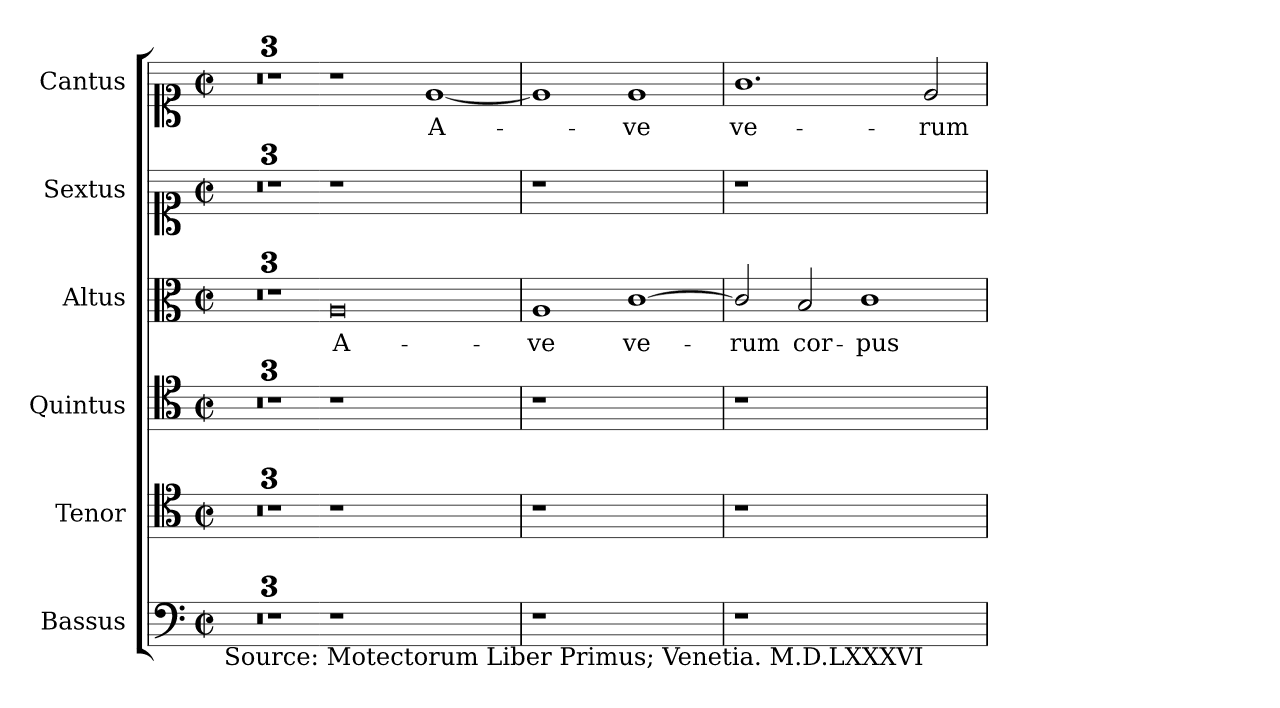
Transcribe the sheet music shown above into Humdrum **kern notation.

**kern	**kern	**kern	**kern	**text	**kern	**kern	**text
*part6	*part5	*part4	*part3	*part3	*part2	*part1	*part1
*staff6	*staff5	*staff4	*staff3	*staff3	*staff2	*staff1	*staff1
*I"Bassus	*I"Tenor	*I"Quintus	*I"Altus	*	*I"Sextus	*I"Cantus	*
*I'B	*I'T	*I'Q	*I'A	*	*I'S	*I'C	*
*clefF4	*clefC4	*clefC4	*clefC3	*	*clefC1	*clefC1	*
*k[]	*k[]	*k[]	*k[]	*	*k[]	*k[]	*
*C:	*C:	*C:	*C:	*	*C:	*C:	*
*M2/2	*M2/2	*M2/2	*M2/2	*	*M2/2	*M2/2	*
*met(c|)	*met(c|)	*met(c|)	*met(c|)	*	*met(c|)	*met(c|)	*
=1	=1	=1	=1	=1	=1	=1	=1
!LO:TX:b:t=Source&colon; Motectorum Liber Primus; Venetia. M.D.LXXXVI	!	!	!	!	!	!	!
1ryy	1ryy	1ryy	1ryy	.	1ryy	1ryy	.
=2	=2	=2	=2	=2	=2	=2	=2
1ryy	1ryy	1ryy	1ryy	.	1r	1ryy	.
=3	=3	=3	=3	=3	=3	=3	=3
*	*clefGv2	*clefGv2	*clefG2	*	*clefG2	*clefG2	*
1ryy	1ryy	1ryy	1ryy	.	1ryy	1ryy	.
=3X1-	=3X1-	=3X1-	=3X1-	=3X1-	=3X1-	=3X1-	=3X1-
!	!	!	!	!LO:LY:b	!	!	!
1r	1r	1r	0A	A-	1r	1r	.
!	!	!	!	!	!	!	!LO:LY:b
1ryy	1ryy	1ryy	.	.	1ryy	[1e	A-
=4	=4	=4	=4	=4	=4	=4	=4
!	!	!	!	!LO:LY:b	!	!	!
1r	1r	1r	1A	-ve	1r	1e]	.
!	!	!	!	!LO:LY:b	!	!	!LO:LY:b
1ryy	1ryy	1ryy	[1c	ve-	1ryy	1e	-ve
=5	=5	=5	=5	=5	=5	=5	=5
!	!	!	!	!LO:LY:b	!	!	!LO:LY:b
1r	1r	1r	2c/]	-rum	1r	1.g	ve-
!	!	!	!	!LO:LY:b	!	!	!
.	.	.	2B/	cor-	.	.	.
!	!	!	!	!LO:LY:b	!	!	!
1ryy	1ryy	1ryy	1c	-pus	1ryy	.	.
!	!	!	!	!	!	!	!LO:LY:b
.	.	.	.	.	.	2e/	-rum
=	=	=	=	=	=	=	=
*-	*-	*-	*-	*-	*-	*-	*-
